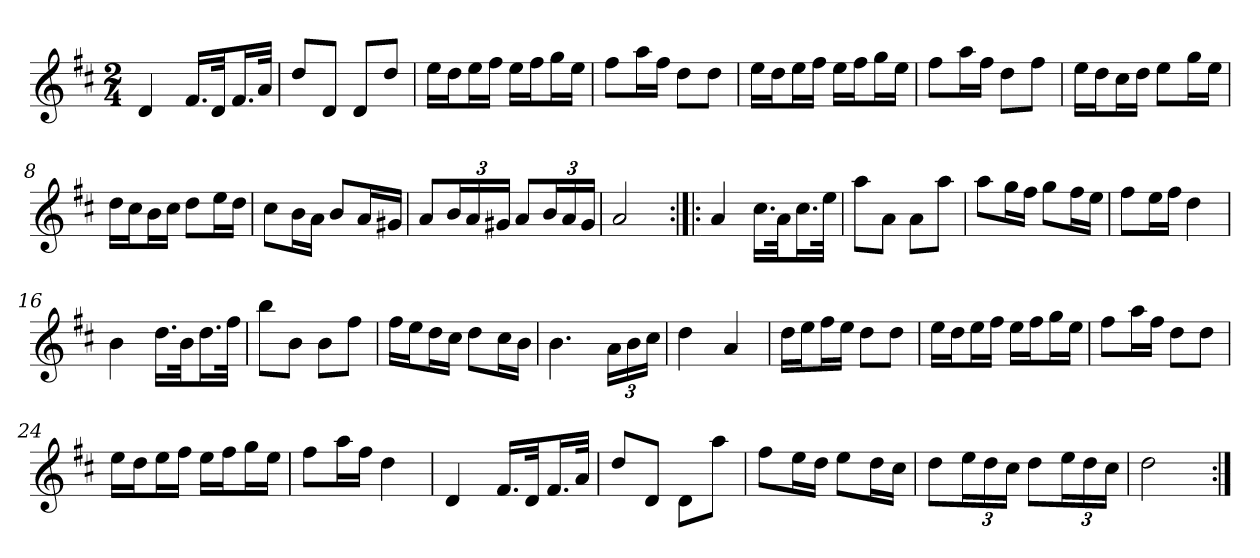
**kern
*part1
*staff1
*clefG2
*k[f#c#]
*D:
*M2/4
*MM120
=1
4d
16.f#/LL
32d/Jk
16.f#/L
32a/JJk
=2
8dd/L
8d/J
8d/L
8dd/J
=3
16ee\LL
16dd\J
16ee\L
16ff#\JJ
16ee\LL
16ff#\J
16gg\L
16ee\JJ
=4
8ff#\L
16aa\L
16ff#\JJ
8dd\L
8dd\J
=5
16ee\LL
16dd\J
16ee\L
16ff#\JJ
16ee\LL
16ff#\J
16gg\L
16ee\JJ
=6
8ff#\L
16aa\L
16ff#\JJ
8dd\L
8ff#\J
=7
16ee\LL
16dd\J
16cc#\L
16dd\JJ
8ee\L
16gg\L
16ee\JJ
=8
16dd\LL
16cc#\J
16b\L
16cc#\JJ
8dd\L
16ee\L
16dd\JJ
=9
8cc#\L
16b\L
16a\JJ
8b/L
16a/L
16g#X/JJ
=10
8a/L
24b/L
24a/
24g#X/JJ
8a/L
24b/L
24a/
24g#/JJ
=11
2a
=12:|!|:
4a
16.cc#\LL
32a\Jk
16.cc#\L
32ee\JJk
=13
8aa\L
8a\J
8a\L
8aa\J
=14
8aa\L
16gg\L
16ff#\JJ
8gg\L
16ff#\L
16ee\JJ
=15
8ff#\L
16ee\L
16ff#\JJ
4dd
=16
4b
16.dd\LL
32b\Jk
16.dd\L
32ff#\JJk
=17
8bb\L
8b\J
8b\L
8ff#\J
=18
16ff#\LL
16ee\J
16dd\L
16cc#\JJ
8dd\L
16cc#\L
16b\JJ
=19
4.b
24a\LL
24b\
24cc#\JJ
=20
4dd
4a
=21
16dd\LL
16ee\J
16ff#\L
16ee\JJ
8dd\L
8dd\J
=22
16ee\LL
16dd\J
16ee\L
16ff#\JJ
16ee\LL
16ff#\J
16gg\L
16ee\JJ
=23
8ff#\L
16aa\L
16ff#\JJ
8dd\L
8dd\J
=24
16ee\LL
16dd\J
16ee\L
16ff#\JJ
16ee\LL
16ff#\J
16gg\L
16ee\JJ
=25
8ff#\L
16aa\L
16ff#\JJ
4dd
=26
4d
16.f#/LL
32d/Jk
16.f#/L
32a/JJk
=27
8dd/L
8d/J
8d\L
8aa\J
=28
8ff#\L
16ee\L
16dd\JJ
8ee\L
16dd\L
16cc#\JJ
=29
8dd\L
24ee\L
24dd\
24cc#\JJ
8dd\L
24ee\L
24dd\
24cc#\JJ
=30
2dd
=:|!
*-
